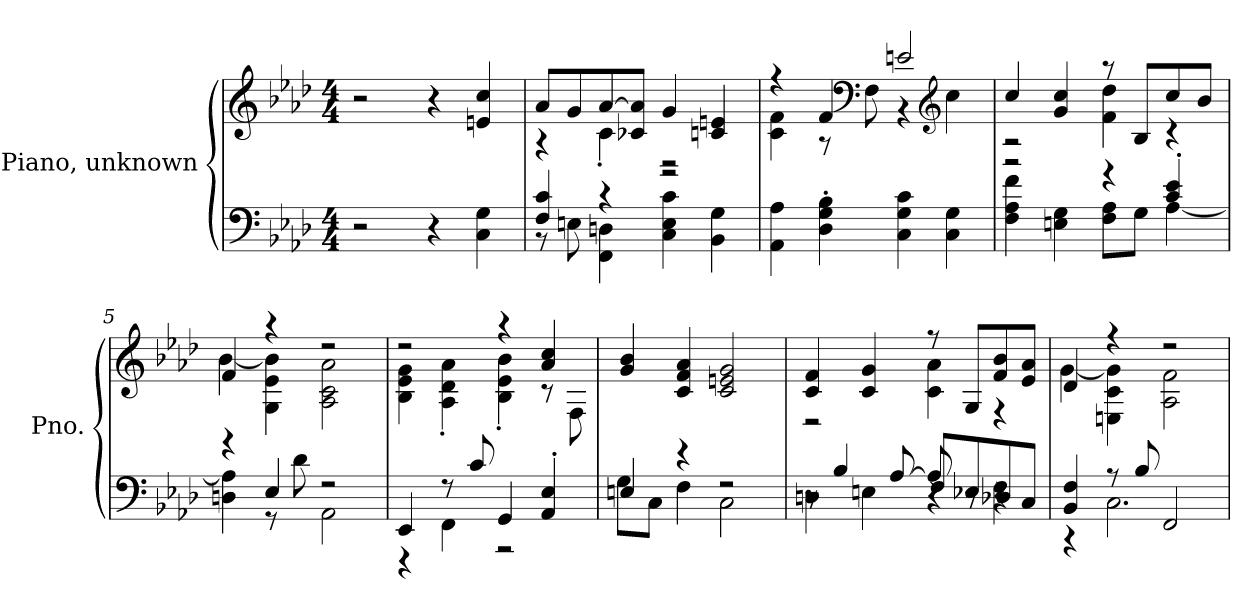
**kern	**kern
*part1	*part1
*staff2	*staff1
*I"Piano, unknown	*
*I'Pno.	*
*clefF4	*clefG2
*k[b-e-a-d-]	*k[b-e-a-d-]
*M4/4	*M4/4
*MM120	*MM120
=1	=1
2r	2r
4r	4r
4C\ 4G\	4en/ 4cc/
=2	=2
*^	*^
4F/ 4c/	8r	8a-/L	4r
.	8En\	8g/	.
4r	4FF\ 4Dn\	[8a-/	4c'\
.	.	8c-X/ 8a-/]J	.
2r	4C\ 4E\ 4c\	4g/	2r
.	4BB-\ 4G\	4cn/ 4en/	.
*v	*v	*	*
=3	=3	=3
4AA-\ 4A-\	4r	4c\ 4f\
4D-\' 4G\' 4B-\'	4f/	8r
*	*clefF4	*
.	.	8F\
4C\ 4G\ 4c\	2en/	4r
*	*clefG2	*
4C\ 4G\	.	4cc\
=4	=4	=4
*^	*	*
2r	4F\ 4A-\ 4f\	4cc/	2r
.	4En\ 4G\	4g/ 4cc/	.
4r	8F\ 8A-\L	8r	4f\ 4dd-\
.	8G\J	8B-/L	.
4c/' 4e-/'	[4A-\	8cc/	4r
.	.	8b-/J	.
=5	=5	=5	=5
4r	4Dn\ 4A-\]	4f/	[4b-\
4E-/	8r	4r	4G\ 4e-\ 4b-\]
.	8d-\	.	.
2r	2AA-\	2r	2A-\ 2c\ 2a-\
!!LO:LB:g=z	!!
=6	=6	=6	=6
4EE-/	4r	2r	4B-\ 4e-\ 4g\
8r	4FF\	.	4A-\' 4d-\' 4a-\'
8c/	.	.	.
4GG/	2r	4r	4B-\' 4e-\' 4b-\'
4AA-/' 4E-/'	.	4a-/ 4cc/	8r
.	.	.	8F\
*	*	*v	*v
=7	=7	=7
4En/	8G\L	4g/ 4b-/
.	8C\J	.
4r	4F\	4c/ 4f/ 4a-/
2r	2C\	2c/ 2en/ 2g/
=8	=8	=8
*	*^	*^
8r	4Dn\	2r	4c/ 4f/	2r
4B-/	.	.	.	.
.	4En\	.	4c/ 4g/	.
[8A-/	.	.	.	.
8A-/]	4r	8F/L	8r	4c\ 4a-\
8r	.	8E-X/	8G/L	.
4r	4F\	8D-X/	8f/ 8b-/	4r
.	.	8C/J	8e-/ 8a-/J	.
*	*v	*v	*	*
=9	=9	=9	=9
4BB-/ 4F/	4r	4d-/	[4g\
8r	2.C\	4r	4En\ 4c\ 4g\]
8B-/	.	.	.
2FF/	.	2r	2A-\ 2f\
*v	*v	*	*
*	*v	*v
=	=
*-	*-
